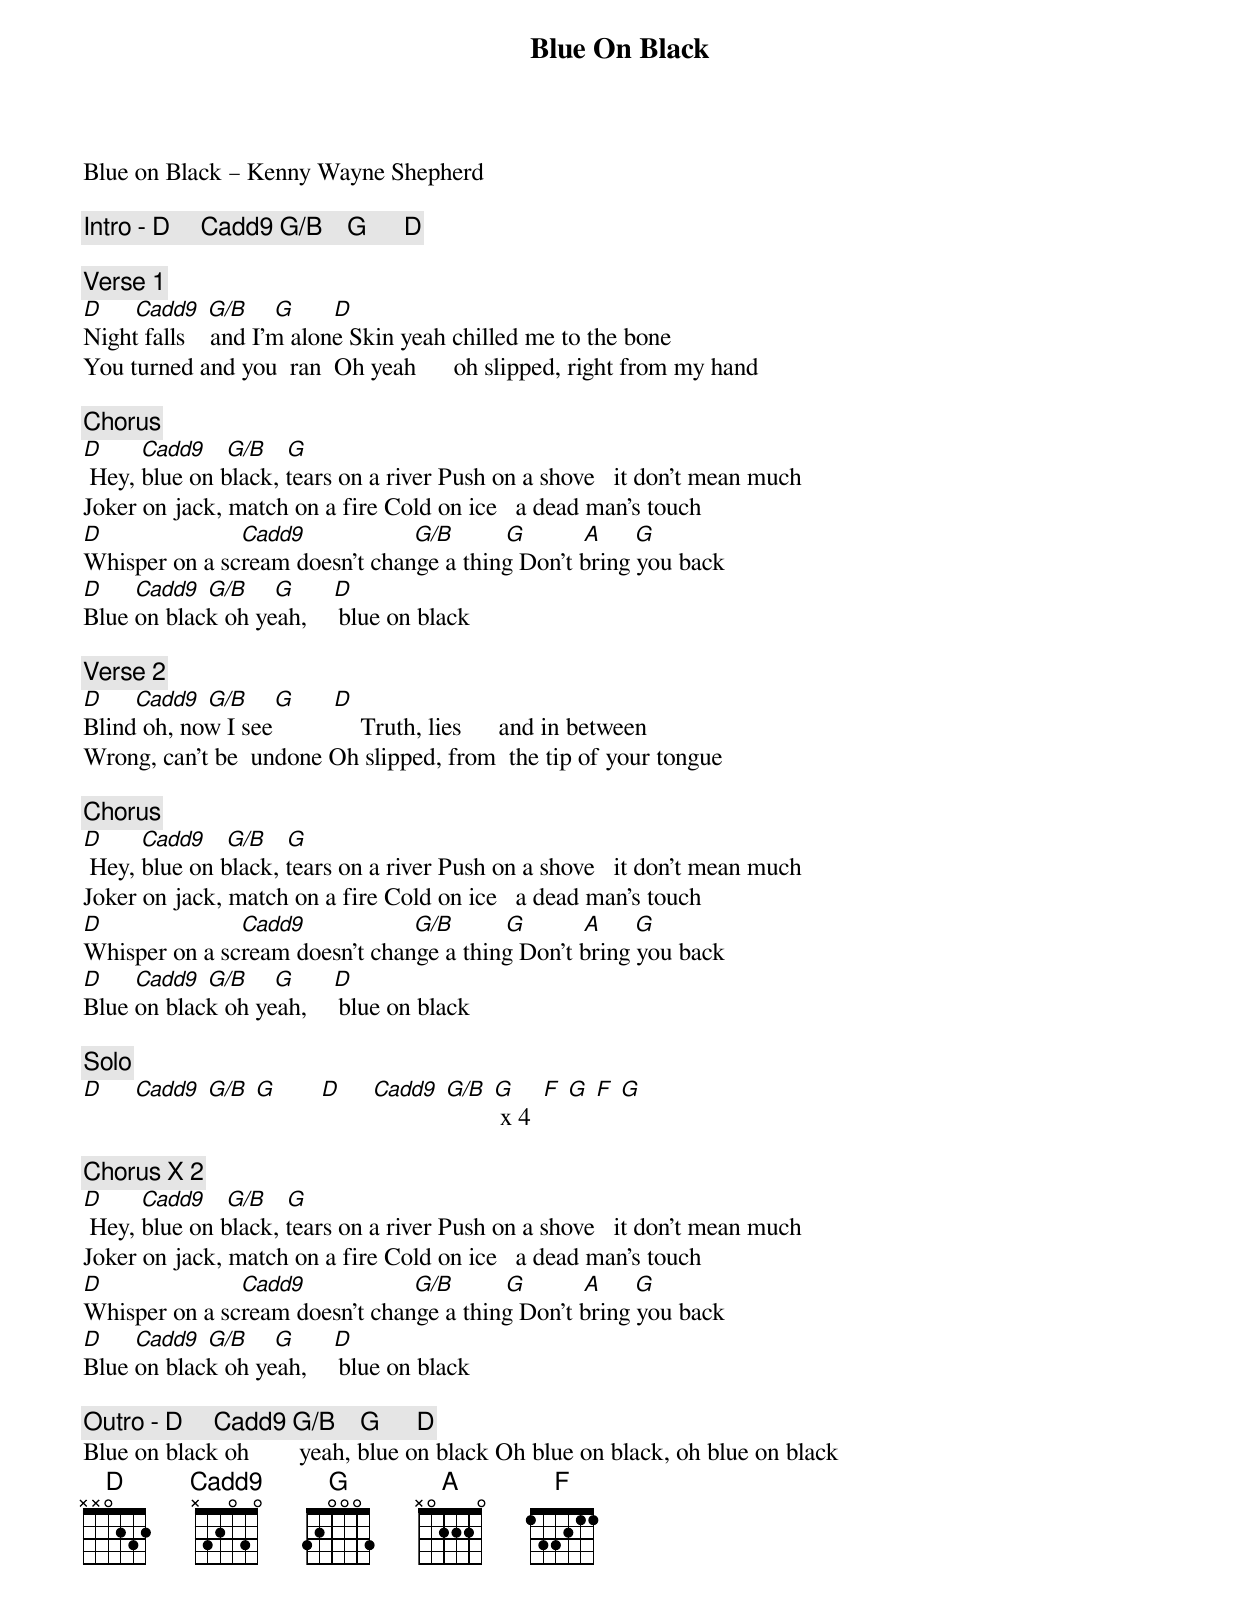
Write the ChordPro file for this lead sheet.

{title: Blue On Black}
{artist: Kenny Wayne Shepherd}
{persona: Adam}
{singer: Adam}
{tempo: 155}
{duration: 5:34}
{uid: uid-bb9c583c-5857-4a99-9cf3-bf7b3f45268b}
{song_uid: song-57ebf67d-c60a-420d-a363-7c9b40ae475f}



Blue on Black – Kenny Wayne Shepherd

{comment: Intro - D     Cadd9 G/B    G      D}

{comment: Verse 1}
[D]     [Cadd9] [G/B]    [G]      [D]
Night falls    and I'm alone	Skin yeah chilled me to the bone
You turned and you  ran		Oh yeah      oh slipped, right from my hand

{comment: Chorus}
[D]						[Cadd9] 		[G/B] 		[G]
 Hey, blue on black, tears on a river	Push on a shove   it don't mean much
Joker on jack, match on a fire	Cold on ice   a dead man's touch
[D]                   			[Cadd9]                 [G/B]		      [G]         [A]   		[G]
Whisper on a scream doesn't change a thing	Don't bring you back
[D]     [Cadd9] [G/B]    [G]      [D]
Blue on black oh yeah,     blue on black

{comment: Verse 2}
[D]     [Cadd9] [G/B]    [G]      [D]
Blind oh, now I see	            	Truth, lies      and in between
Wrong, can't be  undone	Oh slipped, from  the tip of your tongue

{comment: Chorus}
[D]						[Cadd9] 		[G/B] 		[G]
 Hey, blue on black, tears on a river	Push on a shove   it don't mean much
Joker on jack, match on a fire	Cold on ice   a dead man's touch
[D]                   			[Cadd9]                 [G/B]		      [G]         [A]   		[G]
Whisper on a scream doesn't change a thing	Don't bring you back
[D]     [Cadd9] [G/B]    [G]      [D]
Blue on black oh yeah,     blue on black

{comment: Solo}
[D]     [Cadd9] [G/B] [G]       [D]     [Cadd9] [G/B] [G] x 4		[F] [G] [F] [G]

{comment: Chorus	X 2}
[D]						[Cadd9] 		[G/B] 		[G]
 Hey, blue on black, tears on a river	Push on a shove   it don't mean much
Joker on jack, match on a fire	Cold on ice   a dead man's touch
[D]                   			[Cadd9]                 [G/B]		      [G]         [A]   		[G]
Whisper on a scream doesn't change a thing	Don't bring you back
[D]     [Cadd9] [G/B]    [G]      [D]
Blue on black oh yeah,     blue on black

{comment: Outro - D     Cadd9 G/B    G      D}
Blue on black oh        yeah, blue on black	Oh blue on black, oh blue on black
